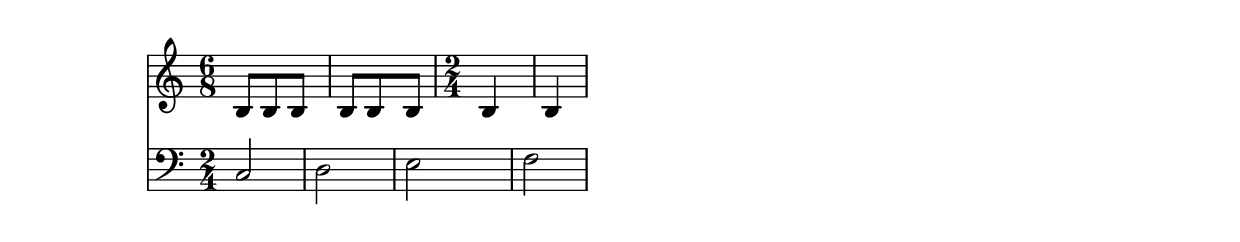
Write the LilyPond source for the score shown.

%% Do not edit this file; it is auto-generated from input/new
%% This file is in the public domain.
\version "2.11.49"
\header {
  lsrtags = "rhythms,contexts-and-engravers"
  texidoc = "The @code{measureLength} property, together with
@code{measurePosition}, determines when a bar line is needed.  However,
when using @code{\\scaleDurations}, the scaling of durations makes it
difficult to change time signatures.  In this case, @code{measureLength}
should be set manually, using the @code{ly:make-moment} callback.  The
second argument must be the same as the second argument of
@code{\\scaleDurations}."
  doctitle = "Changing time signatures inside a polymetric section using @code{\\scaleDurations}"
} % begin verbatim

\layout {
  \context {
    \Score
    \remove "Timing_translator"
    \remove "Default_bar_line_engraver"
  }
  \context {
    \Staff
    \consists "Timing_translator"
    \consists "Default_bar_line_engraver"
  }
}

<<
  \new Staff {
    \scaleDurations #'(8 . 5) {
      \time 6/8
      \set Timing.measureLength = #(ly:make-moment 3 5)
      b8 b b b b b
      \time 2/4
      \set Timing.measureLength = #(ly:make-moment 2 5)
      b4 b
    }
  }
  \new Staff {
    \clef bass
    \time 2/4
    c2 d e f
  }
>>
